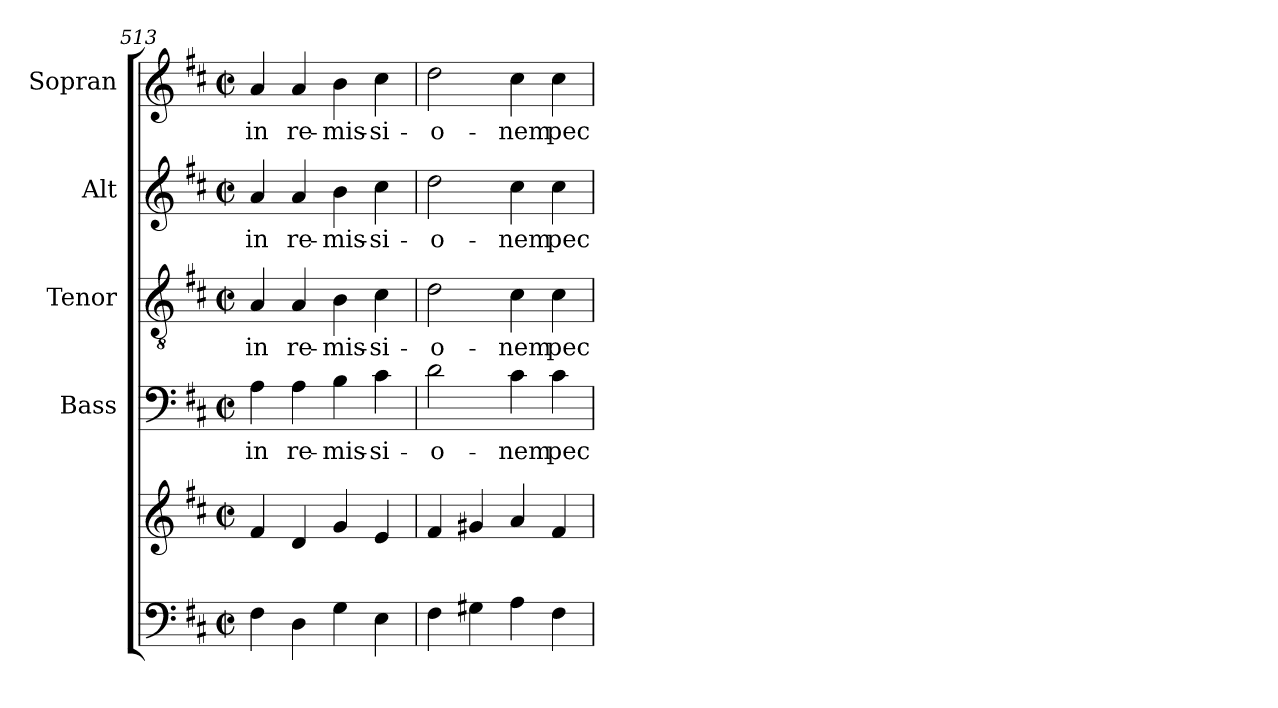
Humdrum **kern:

**kern	**kern	**kern	**text	**kern	**text	**kern	**text	**kern	**text
*part5	*part5	*part4	*part4	*part3	*part3	*part2	*part2	*part1	*part1
*staff6	*staff5	*staff4	*staff4	*staff3	*staff3	*staff2	*staff2	*staff1	*staff1
*	*	*I"Bass	*	*I"Tenor	*	*I"Alt	*	*I"Sopran	*
*	*	*I'B.	*	*I'T.	*	*I'A.	*	*I'S.	*
*clefF4	*clefG2	*clefF4	*	*clefGv2	*	*clefG2	*	*clefG2	*
*k[f#c#]	*k[f#c#]	*k[f#c#]	*	*k[f#c#]	*	*k[f#c#]	*	*k[f#c#]	*
*D:	*D:	*D:	*	*D:	*	*D:	*	*D:	*
*M2/2	*M2/2	*M2/2	*	*M2/2	*	*M2/2	*	*M2/2	*
*met(c|)	*met(c|)	*met(c|)	*	*met(c|)	*	*met(c|)	*	*met(c|)	*
=513	=513	=513	=513	=513	=513	=513	=513	=513	=513
!	!	!	!LO:LY:b	!	!LO:LY:b	!	!LO:LY:b	!	!LO:LY:b
4F#\	4f#/	4A\	in	4A/	in	4a/	in	4a/	in
!	!	!	!LO:LY:b	!	!LO:LY:b	!	!LO:LY:b	!	!LO:LY:b
4D\	4d/	4A\	re-	4A/	re-	4a/	re-	4a/	re-
!	!	!	!LO:LY:b	!	!LO:LY:b	!	!LO:LY:b	!	!LO:LY:b
4G\	4g/	4B\	-mis-	4B\	-mis-	4b\	-mis-	4b\	-mis-
!	!	!	!LO:LY:b	!	!LO:LY:b	!	!LO:LY:b	!	!LO:LY:b
4E\	4e/	4c#\	-si-	4c#\	-si-	4cc#\	-si-	4cc#\	-si-
=514	=514	=514	=514	=514	=514	=514	=514	=514	=514
!	!	!	!LO:LY:b	!	!LO:LY:b	!	!LO:LY:b	!	!LO:LY:b
4F#\	4f#/	2d\	-o-	2d\	-o-	2dd\	-o-	2dd\	-o-
4G#X\	4g#X/	.	.	.	.	.	.	.	.
!	!	!	!LO:LY:b	!	!LO:LY:b	!	!LO:LY:b	!	!LO:LY:b
4A\	4a/	4c#\	-nem	4c#\	-nem	4cc#\	-nem	4cc#\	-nem
!	!	!	!LO:LY:b	!	!LO:LY:b	!	!LO:LY:b	!	!LO:LY:b
4F#\	4f#/	4c#\	pec-	4c#\	pec-	4cc#\	pec-	4cc#\	pec-
=	=	=	=	=	=	=	=	=	=
*-	*-	*-	*-	*-	*-	*-	*-	*-	*-
